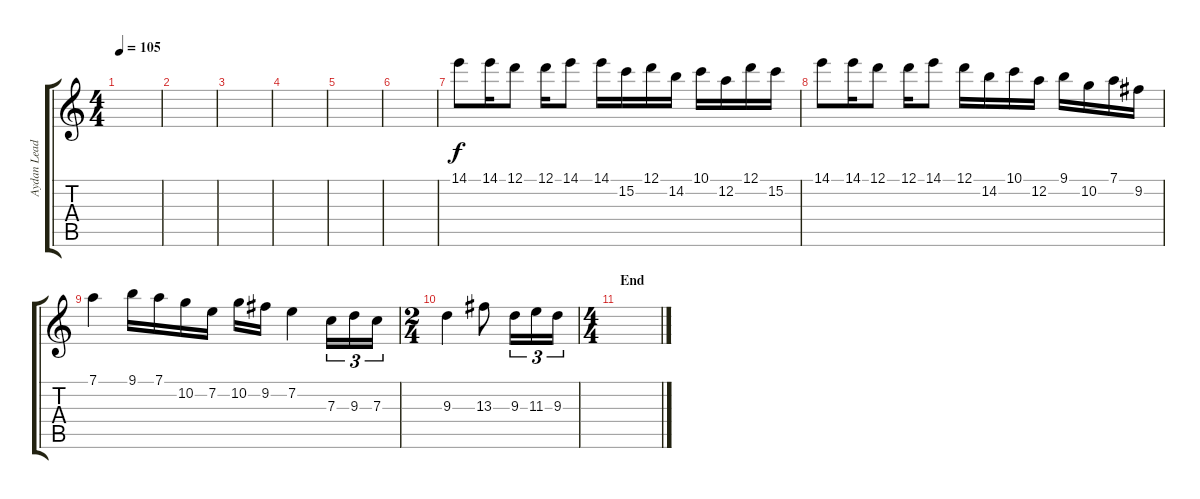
\track ("Aydan Lead" "Aydan Lead") {instrument distortionguitar}
\staff {score tabs}
\tuning (D4 A3 F3 C3 G2 D2) {hide}
\ts (4 4)
\tempo 105
\clef g2
\ks c
|
|
|
|
|
|
14.1.8 14.1.16 12.1.8 12.1.16 14.1.8 14.1.16 15.2.16 12.1.16 14.2.16 10.1.16 12.2.16 12.1.16 15.2.16 |
14.1.8 14.1.16 12.1.8 12.1.16 14.1.8 12.1.16 14.2.16 10.1.16 12.2.16 9.1.16 10.2.16 7.1.16 9.2.16 |
7.1.4 9.1.16 7.1.16 10.2.16 7.2.16 10.2.16 9.2.16 7.2.4 7.3.16{tu (3 2)} 9.3.16{tu (3 2)} 7.3.16{tu (3 2)} |
\ts (2 4)
9.3.4 13.3.8 9.3.16{tu (3 2)} 11.3.16{tu (3 2)} 9.3.16{tu (3 2)} |
\ts (4 4)
\section ("" "End")
